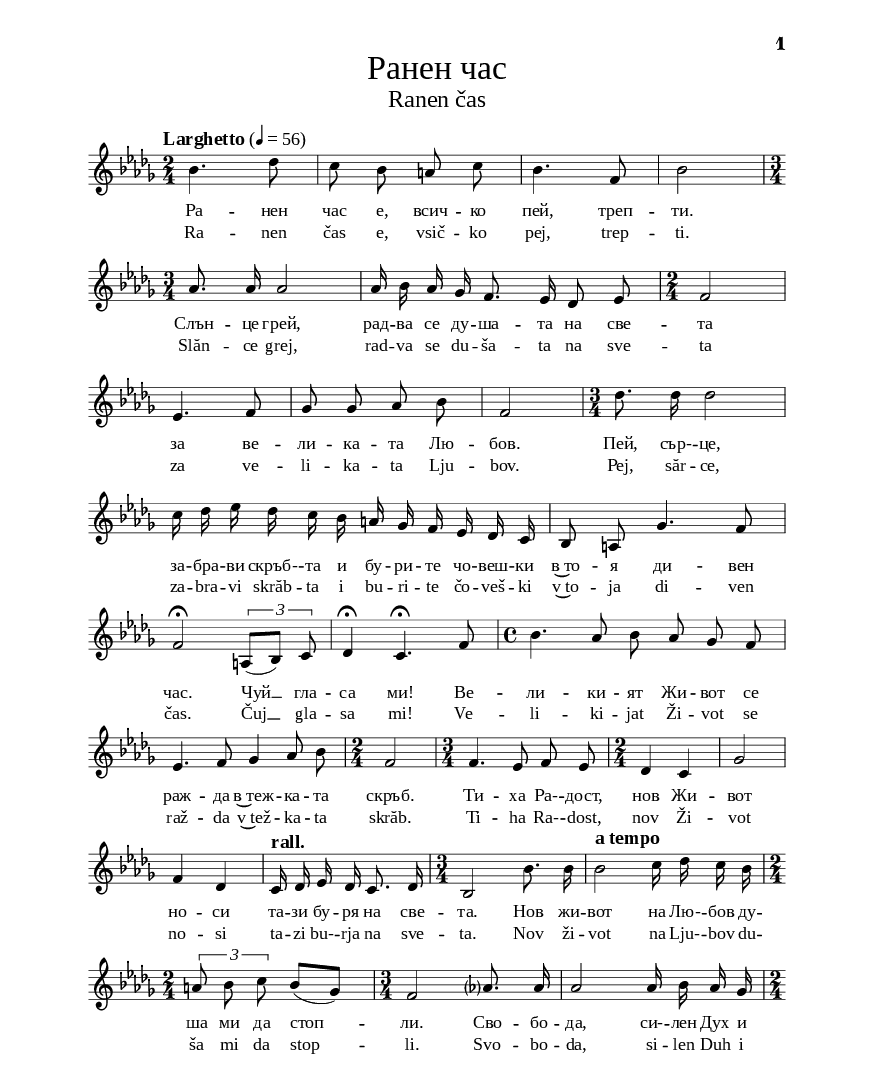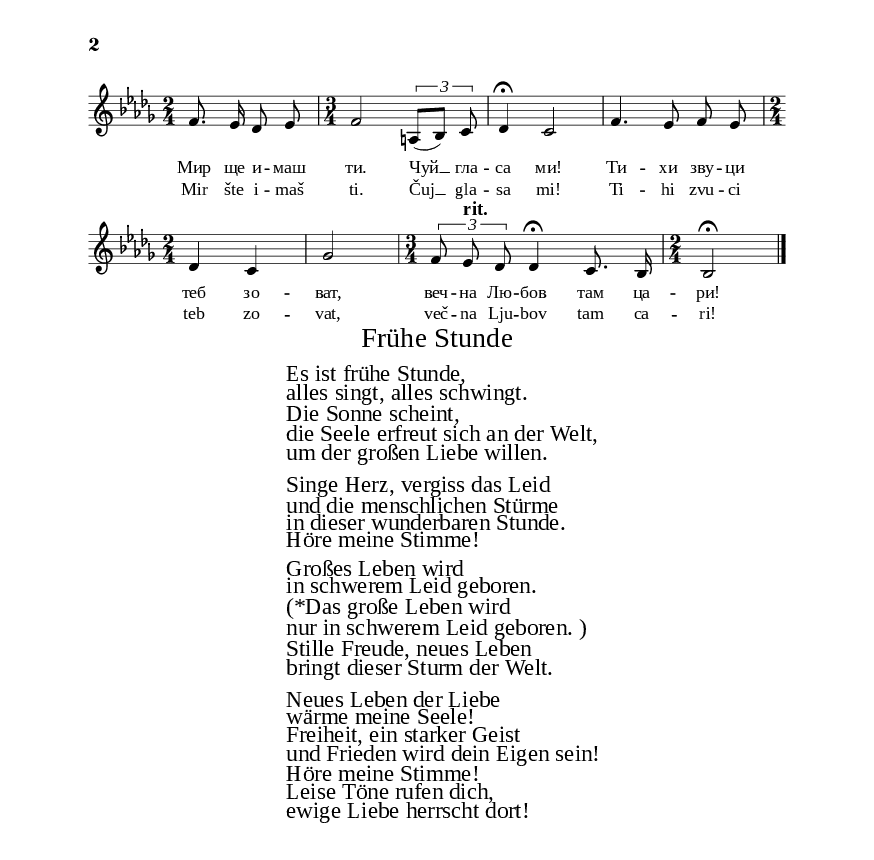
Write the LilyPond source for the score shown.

\version "2.24.2"

\include "include/globals.ily"

\bookpart {
  \label #'ref121
  \tocItem \markup "Ранен час – Ranen čas"
  \include "include/bookpart-paper.ily"
  \score {
    \include "include/score-layout.ily"


    \new Voice \relative c' {
      \clef treble
      \key bes \minor
      \time 2/4
      \tempoFunc "Larghetto" 4 "56"
      \autoBeamOff

      bes'4.  des8 | % 2
      c8  bes8  a8  c8 | % 3
      bes4.  f8 | % 4
      bes2 \break | % 5
      \time 3/4  | % 5
      as8.  as16  as2 | % 6
      as16  bes16  as16  ges16
      f8.  es16  des8  es8 | % 7
      \time 2/4  | % 7
      f2 \break | % 8
      es4.  f8 | % 9
      ges8  ges8  as8 bes8 |
      \barNumberCheck #10
      f2 | % 11
      \time 3/4  | % 11
      des'8.  des16  des2 \break | % 12
      c16  des16  es16  des16
      c16  bes16  a16  ges16
      f16  es16  des16  c16 | % 13
      bes8  a8  ges'4.  f8 \break | % 14
      f2 ^\fermata
      \tuplet 3/2 {   a,8 ( [  bes8 ) ]  c8 }
      | % 15
      des4 ^\fermata  c4. ^\fermata  f8 | % 16
      \time 4/4  | % 16
      bes4.  as8  bes8  as8
      ges8  f8 \break | % 17
      es4.  f8  ges4  as8  bes8
      | % 18
      \time 2/4  | % 18
      f2 | % 19
      \time 3/4  | % 19
      f4.  es8  f8  es8 |
      \time 2/4  |
      des4  c4  | % 21
      ges'2 \break | % 22
      f4  des4 | % 23
      \tempo "rall." c16  des16  es16
      des16  c8.  des16 | % 24
      \time 3/4 bes2  % 25
      bes'8.  bes16 |
      \tempo "a tempo" bes2 % 26
      c16  des16  c16  bes16 |
      \time 2/4
      \tupletUp \tuplet 3/2 {a8  bes8  c8 }
      bes8 ( [  ges8 ) ] | % 27
      \time 3/4 f2 aes?8.  as16 | % 28
      as2  as16  bes16  as16
      ges16 \break | % 29
      \time 2/4  | % 29
      f8.  es16  des8  es8 |
      \time 3/4  | f2
      \tuplet 3/2 {a,8 ( [  bes8 ) ]  c8 }
      | % 31
      des4 ^\fermata  c2 | % 32
      f4.  es8  f8  es8 \break | % 33
      \time 2/4  | % 33
      des4  c4 | % 34
      ges'2 | % 35
      \time 3/4  | % 35
      \tuplet 3/2 { f8 \tempo "rit.               " es des } des4 \fermata  c8. bes16 | \time 2/4 bes2 \fermata \bar "|." \break
    }

    \addlyrics {
      Ра -- нен час е, всич -- ко пей,
      треп -- ти. Слън -- це грей, рад --
      ва се ду -- ша -- та на све -- та
      за ве -- ли -- ка -- та Лю -- бов.
      Пей, "сър-" -- це, за -- бра -- ви
      "скръб-" -- та и бу -- ри -- те чо --
      веш -- ки в~то -- я ди -- вен час.
      Чуй __  гла -- са ми! Ве -- ли --
      ки -- ят Жи -- вот се раж -- да
      в~теж -- ка -- та скръб. Ти -- ха
      "Ра-" -- дост, нов Жи -- вот но -- си
      та -- зи бу -- ря на све -- та.
      Нов жи -- вот на "Лю-" -- бов ду --
      ша ми да стоп -- ли. Сво -- бо
      -- да, "си-" -- лен Дух и Мир ще и --
      маш ти. Чуй __  гла -- са ми!
      Ти -- хи зву -- ци теб зо -- ват,
      веч -- на Лю -- бов там ца -- ри!}
      \addlyrics {
        Ra -- nen čas e, vsič -- ko pej,
        trep -- ti. Slăn -- ce grej, rad --
        va se du -- ša -- ta na sve -- ta
        za ve -- li -- ka -- ta Lju -- bov.
        Pej, săr -- ce, za -- bra -- vi
        skrăb -- ta i bu -- ri -- te čo --
        veš -- ki v~to -- ja di -- ven čas.
        Čuj __  gla -- sa mi! Ve -- li --
        ki -- jat Ži -- vot se raž -- da
        v~tež -- ka -- ta skrăb. Ti -- ha
        "Ra-" -- dost, nov Ži -- vot no -- si
        ta -- zi "bu-" -- rja na sve -- ta.
        Nov ži -- vot na "Lju-" -- bov du --
        ša mi da stop -- li. Svo -- bo
        -- da, si -- len Duh i Mir šte i --
        maš ti. Čuj __ gla -- sa mi!
        Ti -- hi zvu -- ci teb zo -- vat,
        več -- na Lju -- bov tam ca -- ri!}

        \header {
          title = \titleFunc "Ранен час" "Ranen čas"
        }

        \midi{}

      } % score



      % include foreign translation(s) of the song
      \version "2.24.4"

\markup \fill-line { \fontsize #deTitleFontSize "Frühe Stunde" }
\markup \null
\markup \null
\markup \abs-fontsize #11 {
      \fill-line {
  \override #`(baseline-skip . ,deCoupletBaselineSkip)

  \column {
   
 \line { " " Es ist frühe Stunde, }

 \line { " " alles singt, alles schwingt.}

 \line { " " Die Sonne scheint,}

 \line { " " die Seele erfreut sich an der Welt, }

 \line { " " um der großen Liebe willen.}
   \vspace #0.5

 \line { " " Singe Herz, vergiss das Leid}

 \line { " " und die menschlichen Stürme}

 \line { " " in dieser wunderbaren Stunde.}

 \line { " " Höre meine Stimme! }
  \vspace #0.5

 \line { " " Großes Leben wird }

 \line { " " in schwerem Leid geboren. }
  \line { " " (*Das große Leben wird }

 \line { " " nur in schwerem Leid geboren. )}

 \line { " " Stille Freude, neues Leben}

 \line { " " bringt dieser Sturm der Welt.}
  \vspace #0.5

 \line { " " Neues Leben der Liebe}

 \line { " " wärme meine Seele! }

 \line { " " Freiheit, ein starker Geist }

 \line { " " und Frieden wird dein Eigen sein! }

 \line { " " Höre meine Stimme! }

 \line { " " Leise Töne rufen dich,}

 \line { " " ewige Liebe herrscht dort!}

  }
  }
}


    } % bookpart
